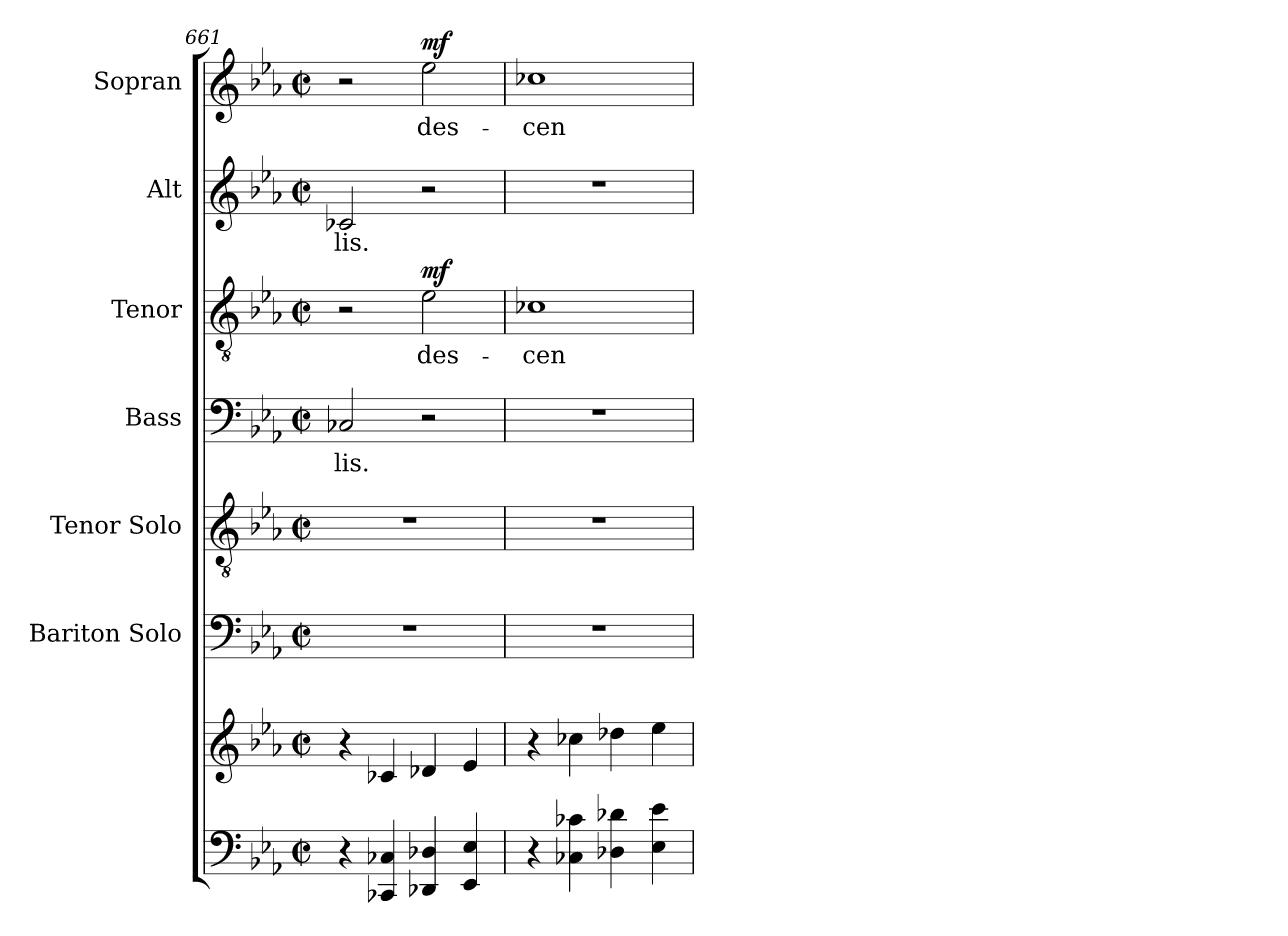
**kern	**kern	**kern	**kern	**kern	**text	**kern	**text	**dynam	**kern	**text	**kern	**text	**dynam
*part7	*part7	*part6	*part5	*part4	*part4	*part3	*part3	*part3	*part2	*part2	*part1	*part1	*part1
*staff8	*staff7	*staff6	*staff5	*staff4	*staff4	*staff3	*staff3	*staff3	*staff2	*staff2	*staff1	*staff1	*staff1
*	*	*I"Bariton Solo	*I"Tenor Solo	*I"Bass	*	*I"Tenor	*	*	*I"Alt	*	*I"Sopran	*	*
*	*	*	*	*I'B.	*	*I'T.	*	*	*I'A.	*	*I'S.	*	*
*clefF4	*clefG2	*clefF4	*clefGv2	*clefF4	*	*clefGv2	*	*	*clefG2	*	*clefG2	*	*
*k[b-e-a-]	*k[b-e-a-]	*k[b-e-a-]	*k[b-e-a-]	*k[b-e-a-]	*	*k[b-e-a-]	*	*	*k[b-e-a-]	*	*k[b-e-a-]	*	*
*E-:	*E-:	*E-:	*E-:	*E-:	*	*E-:	*	*	*E-:	*	*E-:	*	*
*M2/2	*M2/2	*M2/2	*M2/2	*M2/2	*	*M2/2	*	*	*M2/2	*	*M2/2	*	*
*met(c|)	*met(c|)	*met(c|)	*met(c|)	*met(c|)	*	*met(c|)	*	*	*met(c|)	*	*met(c|)	*	*
=661	=661	=661	=661	=661	=661	=661	=661	=661	=661	=661	=661	=661	=661
!	!	!	!	!	!LO:LY:b	!	!	!	!	!LO:LY:b	!	!	!
4r	4r	1r	1r	2C-X/	-lis.	2r	.	.	2c-X/	-lis.	2r	.	.
4CC-X/ 4C-X/	4c-X/	.	.	.	.	.	.	.	.	.	.	.	.
!	!	!	!	!	!	!	!LO:LY:b	!LO:DY:a	!	!	!	!LO:LY:b	!LO:DY:a
4DD-X/ 4D-X/	4d-X/	.	.	2r	.	2e-\	des-	mf	2r	.	2ee-\	des-	mf
4EE-/ 4E-/	4e-/	.	.	.	.	.	.	.	.	.	.	.	.
=662	=662	=662	=662	=662	=662	=662	=662	=662	=662	=662	=662	=662	=662
!	!	!	!	!	!	!	!LO:LY:b	!	!	!	!	!LO:LY:b	!
4r	4r	1r	1r	1r	.	1c-X	-cen-	.	1r	.	1cc-X	-cen-	.
4C-X\ 4c-X\	4cc-X\	.	.	.	.	.	.	.	.	.	.	.	.
4D-X\ 4d-X\	4dd-X\	.	.	.	.	.	.	.	.	.	.	.	.
4E-\ 4e-\	4ee-\	.	.	.	.	.	.	.	.	.	.	.	.
=	=	=	=	=	=	=	=	=	=	=	=	=	=
*-	*-	*-	*-	*-	*-	*-	*-	*-	*-	*-	*-	*-	*-
